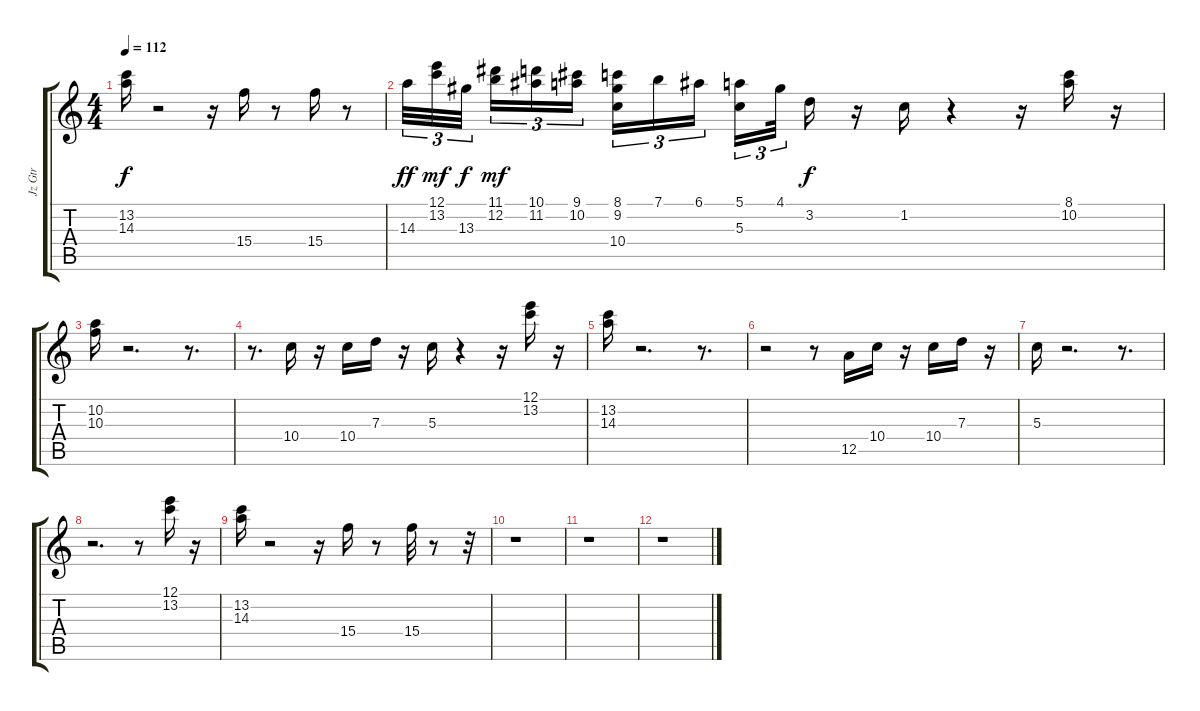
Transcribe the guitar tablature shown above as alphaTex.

\track ("Jz Gtr" "Jz Gtr") {instrument electricguitarjazz}
\staff {score tabs}
\tuning (E4 B3 G3 D3 A2 E2) {hide}
\ts (4 4)
\tempo 112
\clef g2
\ks c
(13.2 14.3).16{dy f} r.2 r.16 15.4.16 r.8 15.4.16 r.8 |
14.3.32{tu (3 2) dy ff} (12.1 13.2).32{tu (3 2) dy mf} 13.3.32{tu (3 2) dy f} (11.1 12.2).16{tu (3 2) dy mf} (10.1 11.2).16{tu (3 2)} (9.1 10.2).16{tu (3 2)} (8.1 9.2 10.4).16{tu (3 2)} 7.1.16{tu (3 2)} 6.1.16{tu (3 2)} (5.1 5.3).16{tu (3 2)} 4.1.32{tu (3 2)} 3.2.16{dy f} r.16 1.2.16 r.4 r.16 (8.1 10.2).16 r.16 |
(10.2 10.3).16 r.2{d} r.8{d} |
r.8{d} 10.4.16 r.16 10.4.16 7.3.16 r.16 5.3.16 r.4 r.16 (12.1 13.2).16 r.16 |
(13.2 14.3).16 r.2{d} r.8{d} |
r.2 r.8 12.5.16 10.4.16 r.16 10.4.16 7.3.16 r.16 |
5.3.16 r.2{d} r.8{d} |
r.2{d} r.8 (12.1 13.2).16 r.16 |
(13.2 14.3).16 r.2 r.16 15.4.16 r.8 15.4.32 r.8 r.32 |
r.1 |
r.1 |
r.1
